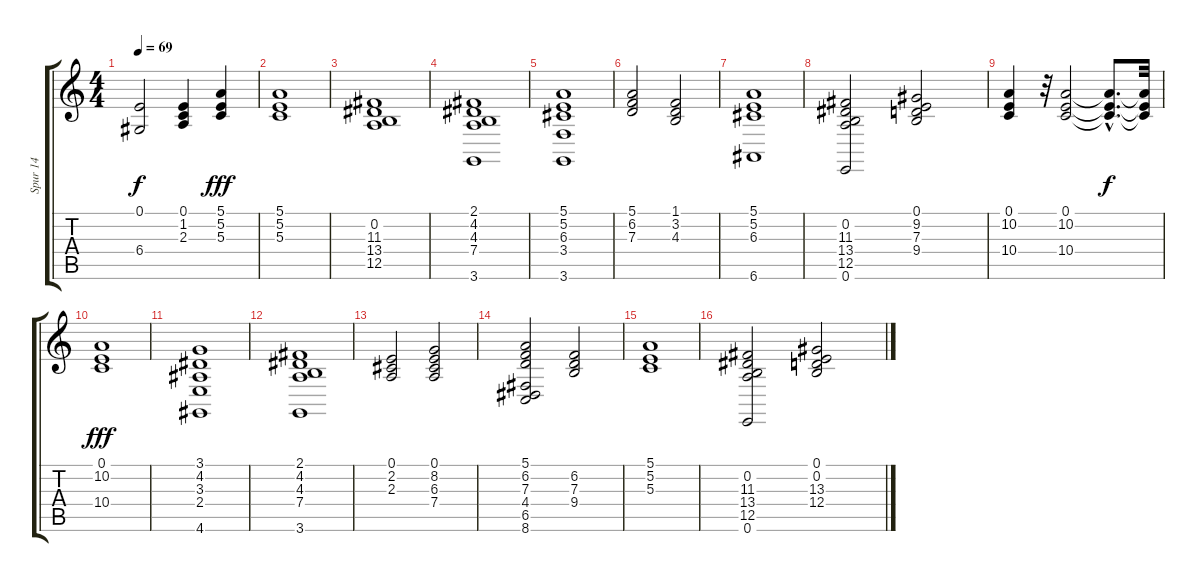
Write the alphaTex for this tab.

\track ("Spur 14" "Spur 14") {instrument stringensemble2}
\staff {score tabs}
\tuning (E4 B3 G3 D3 A2 E2) {hide}
\ts (4 4)
\tempo 69
\clef g2
\ks c
(0.1 6.4).2{dy f} (0.1 1.2 2.3).4 (5.1 5.2 5.3).4{dy fff} |
(5.1 5.2 5.3).1 |
(0.2 11.3 13.4 12.5).1 |
(2.1 4.2 4.3 7.4 3.6).1 |
(5.1 5.2 6.3 3.4 3.6).1 |
(5.1 6.2 7.3).2 (1.1 3.2 4.3).2 |
(5.1 5.2 6.3 6.6).1 |
(0.2 11.3 13.4 12.5 0.6).2 (0.1 9.2 7.3 9.4).2 |
(0.1 10.2 10.4).4 r.32 (0.1 10.2 10.4).2 (0.1{hac t} 10.2{hac t} 10.4{hac t}).8{d dy f} (0.1{t} 10.2{t} 10.4{t}).32 |
(0.1 10.2 10.4).1{dy fff} |
(3.1 4.2 3.3 2.4 4.6).1 |
(2.1 4.2 4.3 7.4 3.6).1 |
(0.1 2.2 2.3).2 (0.1 8.2 6.3 7.4).2 |
(5.1 6.2 7.3 4.4 6.5 8.6).2 (6.2 7.3 9.4).2 |
(5.1 5.2 5.3).1 |
(0.2 11.3 13.4 12.5 0.6).2 (0.1 0.2 13.3 12.4).2
